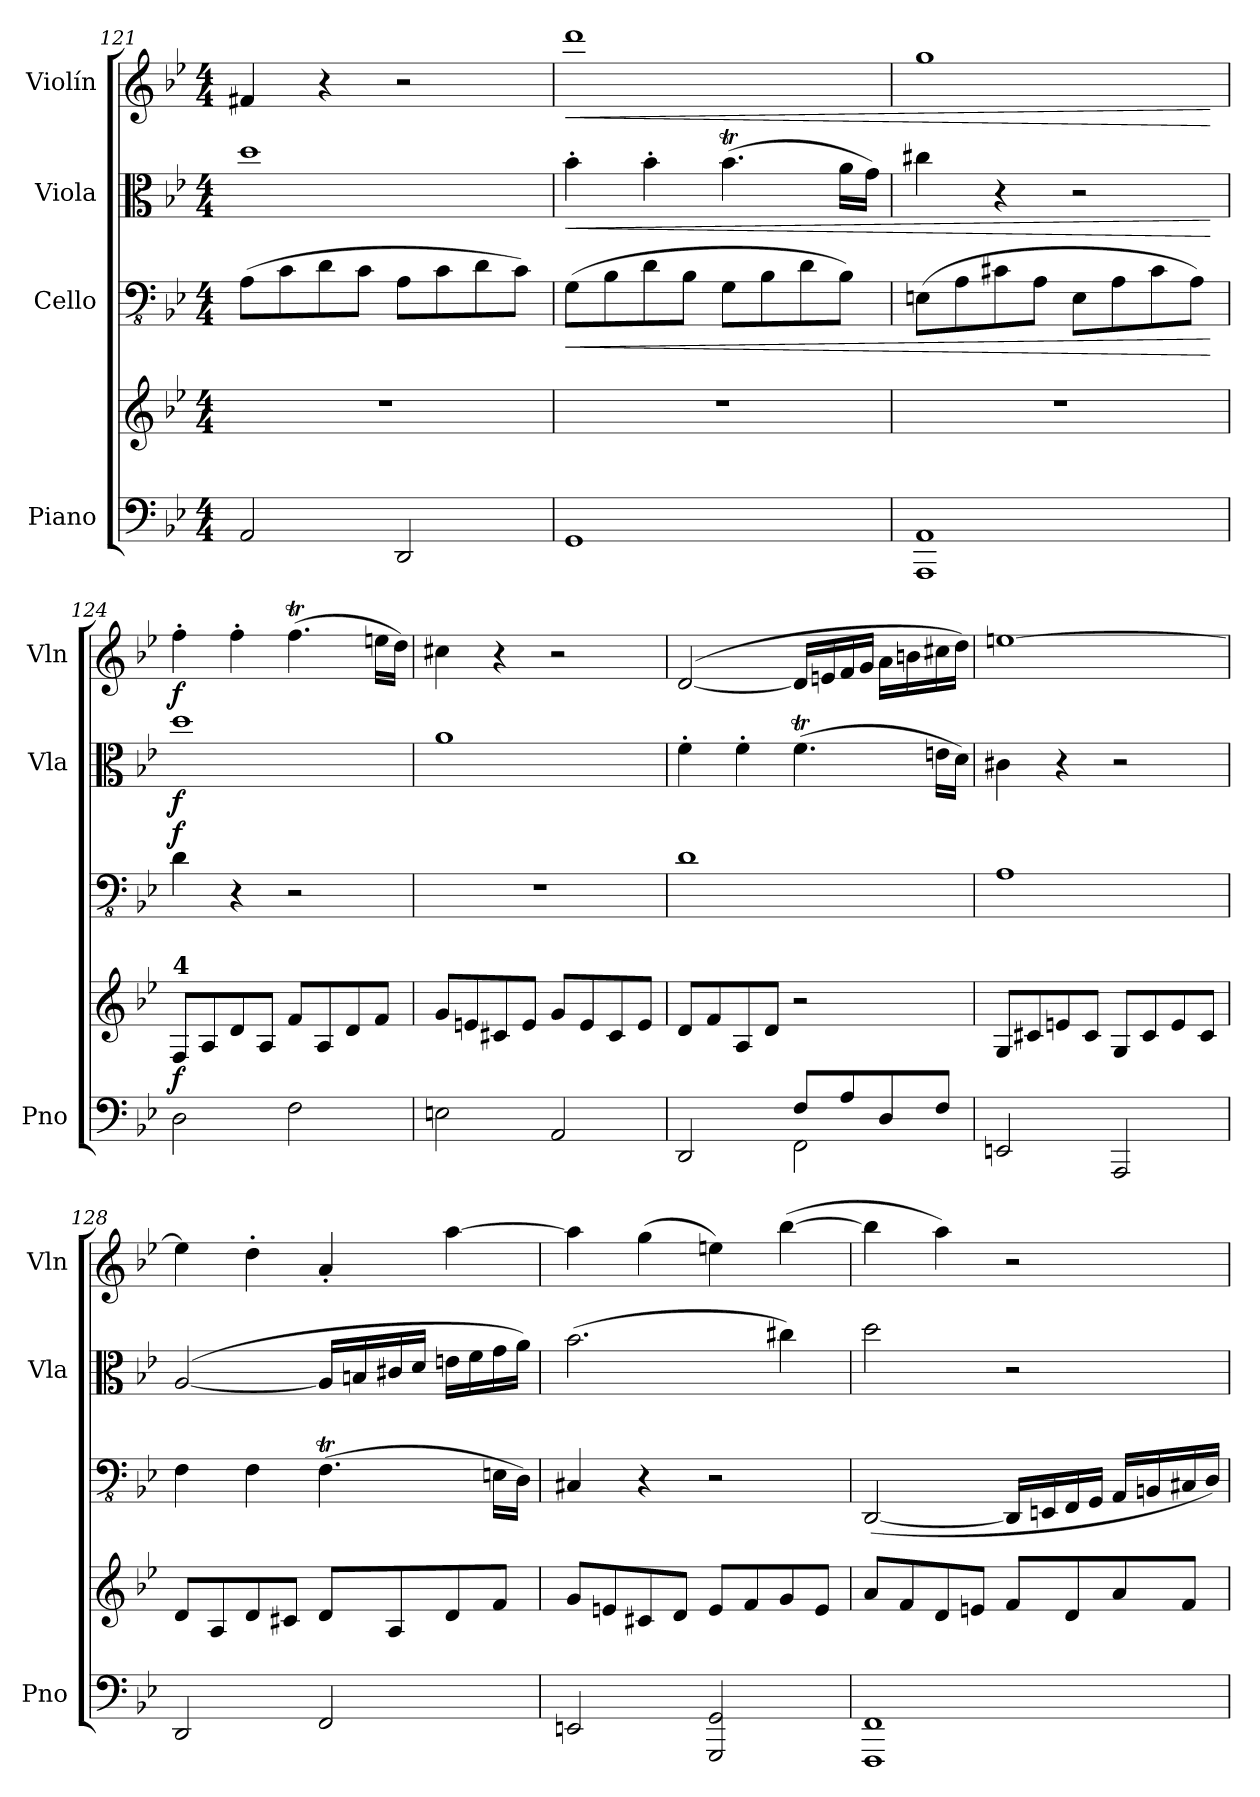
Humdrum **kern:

**kern	**kern	**dynam	**kern	**dynam	**kern	**dynam	**kern	**dynam
*part4	*part4	*part4	*part3	*part3	*part2	*part2	*part1	*part1
*staff5	*staff4	*staff4/5	*staff3	*staff3	*staff2	*staff2	*staff1	*staff1
*I"Piano	*	*	*I"Cello	*	*I"Viola	*	*I"Violín	*
*I'Pno	*	*	*	*	*I'Vla	*	*I'Vln	*
*clefF4	*clefG2	*	*clefFv4	*	*clefC3	*	*clefG2	*
*k[b-e-]	*k[b-e-]	*	*k[b-e-]	*	*k[b-e-]	*	*k[b-e-]	*
*M4/4	*M4/4	*	*M4/4	*	*M4/4	*	*M4/4	*
=121	=121	=121	=121	=121	=121	=121	=121	=121
2AA/	1r	.	(>8AA\L	.	1dd	.	4f#X/	.
.	.	.	8C\	.	.	.	.	.
.	.	.	8D\	.	.	.	4r	.
.	.	.	8C\J	.	.	.	.	.
2DD/	.	.	8AA\L	.	.	.	2r	.
.	.	.	8C\	.	.	.	.	.
.	.	.	8D\	.	.	.	.	.
.	.	.	8C\J)	.	.	.	.	.
!!LO:LB:g=z
=122	=122	=122	=122	=122	=122	=122	=122	=122
!	!	!	!	!LO:HP:b	!	!LO:HP:b	!	!LO:HP:b
1GG	1r	.	(>8GG\L	<	4b-'\	<	1ddd	<
.	.	.	8BB-\	.	.	.	.	.
.	.	.	8D\	.	4b-'\	.	.	.
.	.	.	8BB-\J	.	.	.	.	.
.	.	.	8GG\L	.	(>4.b-T\	.	.	.
.	.	.	8BB-\	.	.	.	.	.
.	.	.	8D\	.	.	.	.	.
.	.	.	8BB-\J)	.	16a\LL	.	.	.
.	.	.	.	.	16g\JJ)	.	.	.
=123	=123	=123	=123	=123	=123	=123	=123	=123
1AAA 1AA	1r	.	(>8EEn\L	.	4cc#X\	.	1gg	.
.	.	.	8AA\	.	.	.	.	.
.	.	.	8C#X\	.	4r	.	.	.
.	.	.	8AA\J	.	.	.	.	.
.	.	.	8EE\L	.	2r	.	.	.
.	.	.	8AA\	.	.	.	.	.
.	.	.	8C#\	.	.	.	.	.
.	.	.	8AA\J)	.	.	.	.	.
.	.	.	.	[	.	[	.	[
=124	=124	=124	=124	=124	=124	=124	=124	=124
!	!LO:TX:a:B:t=4	!	!	!	!	!	!	!
!	!	!LO:DY:b	!	!LO:DY:a	!	!LO:DY:b	!	!LO:DY:b
2D\	8F/L	f	4D\	f	1dd	f	4ff'\	f
.	8A/	.	.	.	.	.	.	.
.	8d/	.	4r	.	.	.	4ff'\	.
.	8A/J	.	.	.	.	.	.	.
2F\	8f/L	.	2r	.	.	.	(>4.ffT\	.
.	8A/	.	.	.	.	.	.	.
.	8d/	.	.	.	.	.	.	.
.	8f/J	.	.	.	.	.	16een\LL	.
.	.	.	.	.	.	.	16dd\JJ)	.
=125	=125	=125	=125	=125	=125	=125	=125	=125
2En\	8g/L	.	1r	.	1a	.	4cc#X\	.
.	8en/	.	.	.	.	.	.	.
.	8c#X/	.	.	.	.	.	4r	.
.	8e/J	.	.	.	.	.	.	.
2AA/	8g/L	.	.	.	.	.	2r	.
.	8e/	.	.	.	.	.	.	.
.	8c#/	.	.	.	.	.	.	.
.	8e/J	.	.	.	.	.	.	.
=126	=126	=126	=126	=126	=126	=126	=126	=126
*^	*	*	*	*	*	*	*	*
2DD/	2ryy	8d/L	.	1D	.	4f'\	.	(>[2d/	.
.	.	8f/	.	.	.	.	.	.	.
.	.	8A/	.	.	.	4f'\	.	.	.
.	.	8d/J	.	.	.	.	.	.	.
2FF\	8F/L	2r	.	.	.	(>4.fT\	.	16d/LL]	.
.	.	.	.	.	.	.	.	16en/	.
.	8A/	.	.	.	.	.	.	16f/	.
.	.	.	.	.	.	.	.	16g/JJ	.
.	8D/	.	.	.	.	.	.	16a\LL	.
.	.	.	.	.	.	.	.	16bn\	.
.	8F/J	.	.	.	.	16en\LL	.	16cc#X\	.
.	.	.	.	.	.	16d\JJ)	.	16dd\JJ)	.
*v	*v	*	*	*	*	*	*	*	*
=127	=127	=127	=127	=127	=127	=127	=127	=127
2EEn/	8G/L	.	1AA	.	4c#X\	.	[1een	.
.	8c#X/	.	.	.	.	.	.	.
.	8en/	.	.	.	4r	.	.	.
.	8c#/J	.	.	.	.	.	.	.
2AAA/	8G/L	.	.	.	2r	.	.	.
.	8c#/	.	.	.	.	.	.	.
.	8e/	.	.	.	.	.	.	.
.	8c#/J	.	.	.	.	.	.	.
=128	=128	=128	=128	=128	=128	=128	=128	=128
2DD/	8d/L	.	4FF\	.	(>[2A/	.	4ee\]	.
.	8A/	.	.	.	.	.	.	.
.	8d/	.	4FF\	.	.	.	4dd'\	.
.	8c#X/J	.	.	.	.	.	.	.
2FF/	8d/L	.	(>4.FFT\	.	16A/LL]	.	4a'/	.
.	.	.	.	.	16Bn/	.	.	.
.	8A/	.	.	.	16c#X/	.	.	.
.	.	.	.	.	16d/JJ	.	.	.
.	8d/	.	.	.	16en\LL	.	[4aa\	.
.	.	.	.	.	16f\	.	.	.
.	8f/J	.	16EEn\LL	.	16g\	.	.	.
.	.	.	16DD\JJ)	.	16a\JJ)	.	.	.
=129	=129	=129	=129	=129	=129	=129	=129	=129
2EEn/	8g/L	.	4CC#X/	.	(>2.b-\	.	4aa\]	.
.	8en/	.	.	.	.	.	.	.
.	8c#X/	.	4r	.	.	.	(>4gg\	.
.	8d/J	.	.	.	.	.	.	.
2GGG/ 2GG/	8e/L	.	2r	.	.	.	4een\)	.
.	8f/	.	.	.	.	.	.	.
.	8g/	.	.	.	4cc#X\)	.	(>[4bb-\	.
.	8e/J	.	.	.	.	.	.	.
!!LO:PB:g=z
=130	=130	=130	=130	=130	=130	=130	=130	=130
1FFF 1FF	8a/L	.	(<[2DDD/	.	2dd\	.	4bb-\]	.
.	8f/	.	.	.	.	.	.	.
.	8d/	.	.	.	.	.	4aa\)	.
.	8en/J	.	.	.	.	.	.	.
.	8f/L	.	16DDD/LL]	.	2r	.	2r	.
.	.	.	16EEEn/	.	.	.	.	.
.	8d/	.	16FFF/	.	.	.	.	.
.	.	.	16GGG/JJ	.	.	.	.	.
.	8a/	.	16AAA/LL	.	.	.	.	.
.	.	.	16BBBn/	.	.	.	.	.
.	8f/J	.	16CC#X/	.	.	.	.	.
.	.	.	16DD/JJ)	.	.	.	.	.
=	=	=	=	=	=	=	=	=
*-	*-	*-	*-	*-	*-	*-	*-	*-
